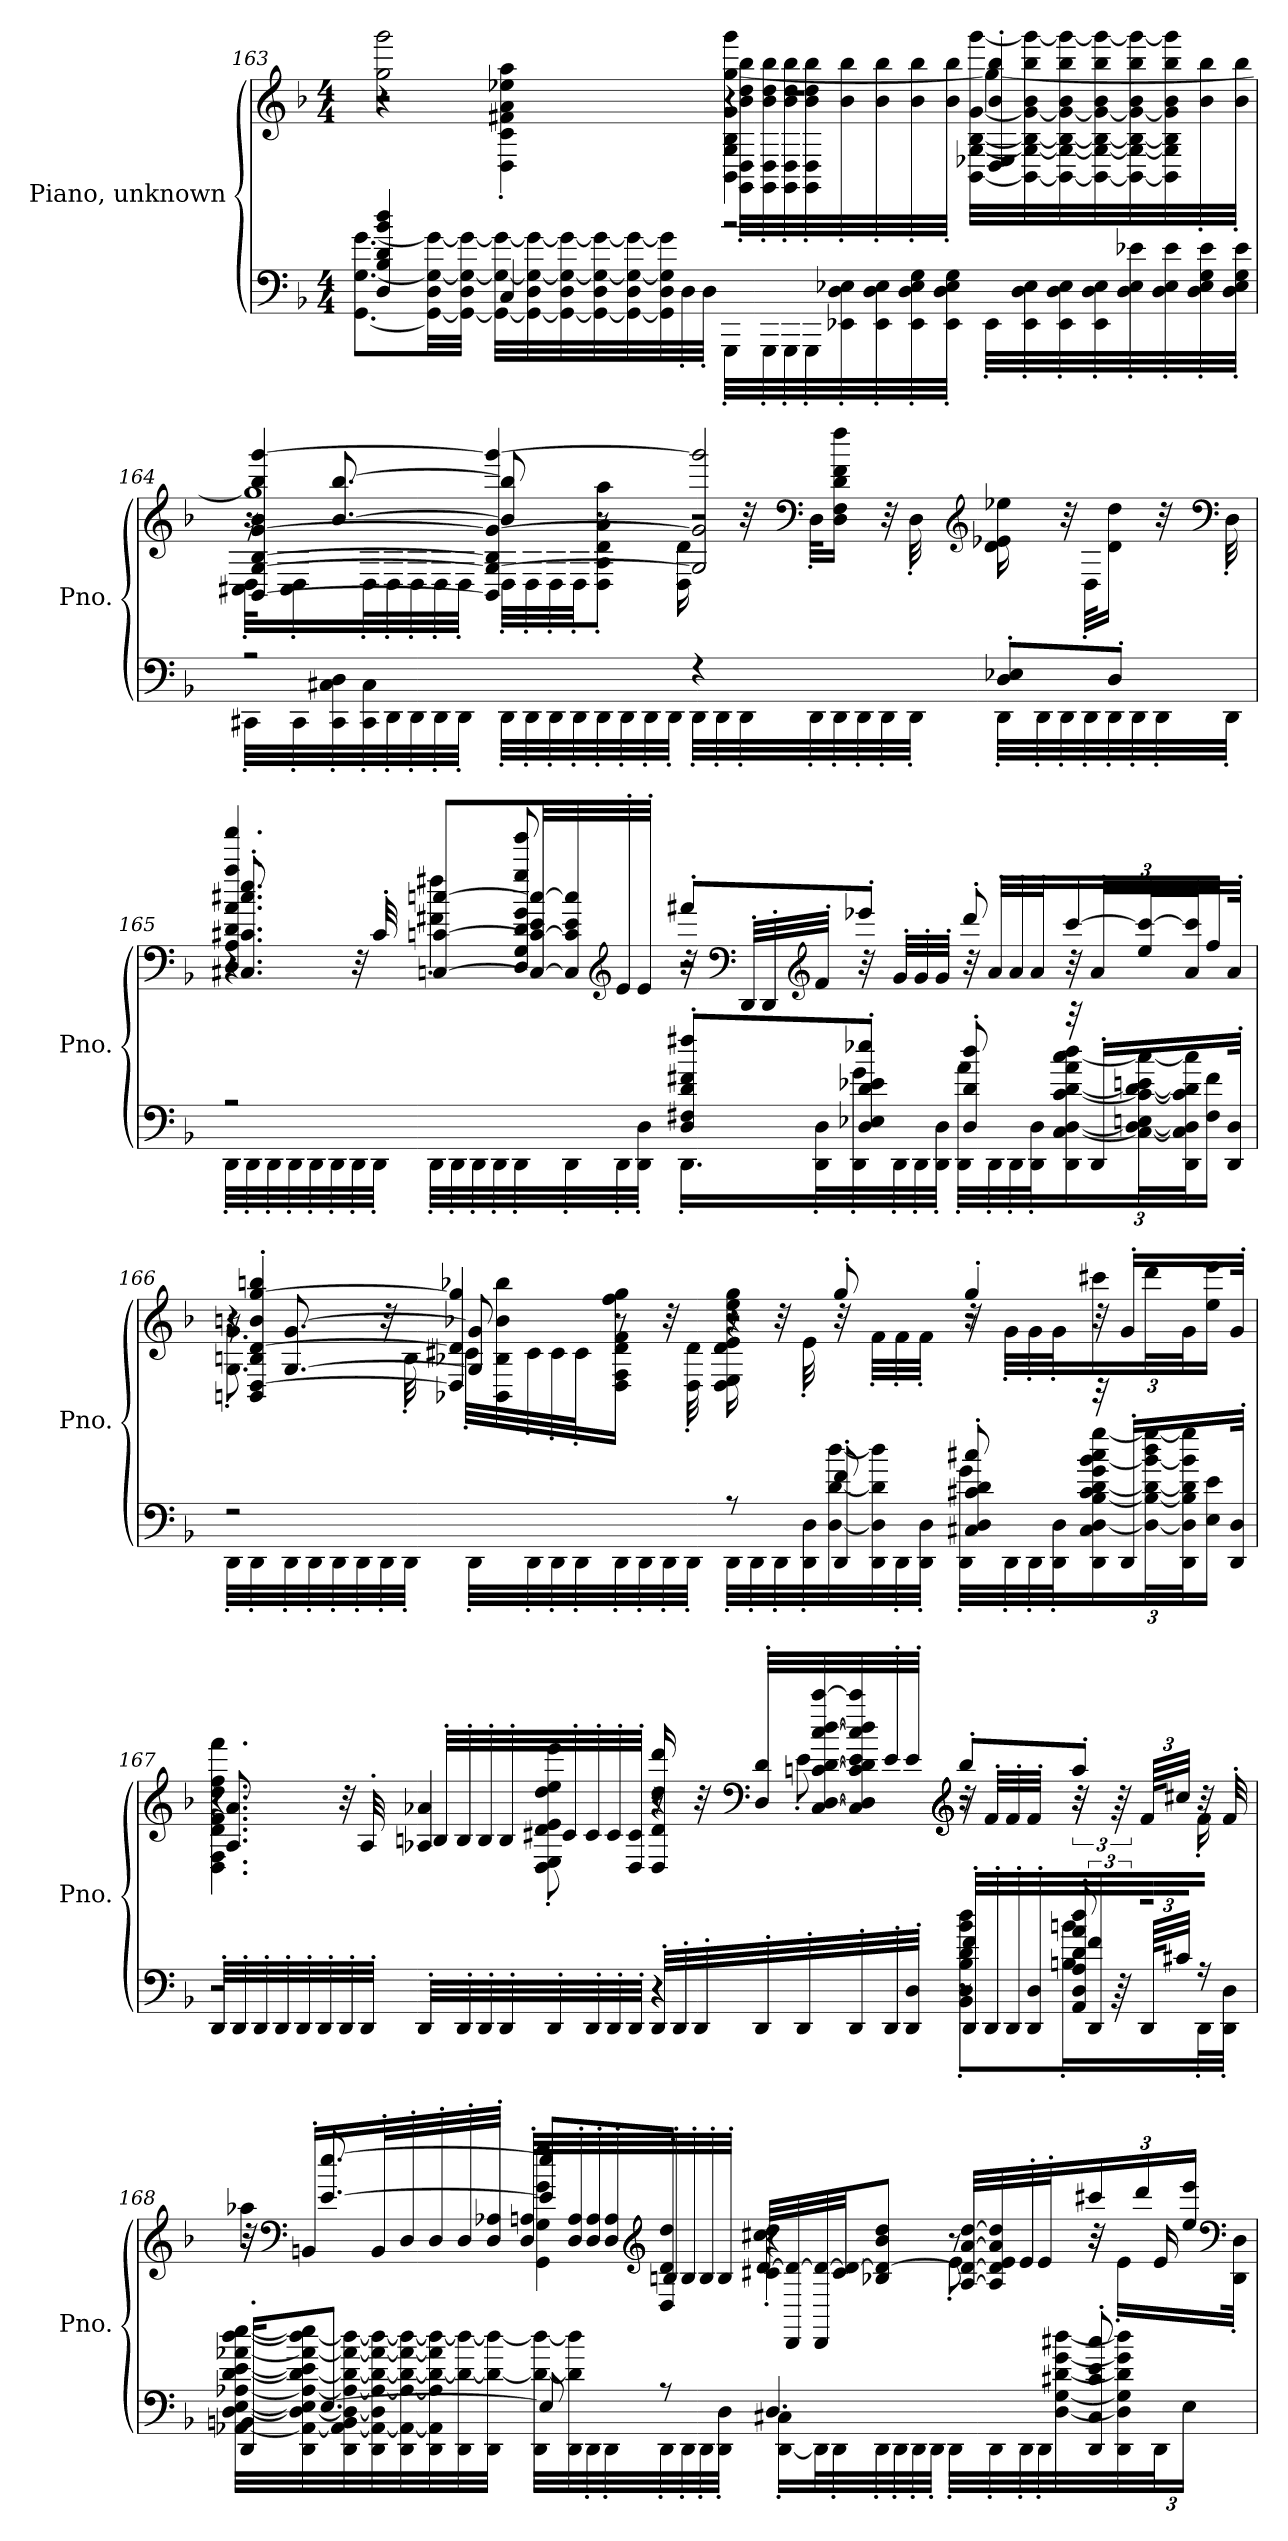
**kern	**kern
*part1	*part1
*staff2	*staff1
*I"Piano, unknown	*
*I'Pno.	*
!!LO:LB:g=z
*clefF4	*clefG2
*k[b-]	*k[b-]
*M4/4	*M4/4
=163	=163
*^	*^
*	*	*	*^
*	*	*	*	*^
4D/ 4B-/ 4d/ 4b-/ 4dd/	[8.GG\ [8.G\ [8.g\L	1r	2gg\ 2ggg\	2r	4r
.	32GG\_ 32D\ 32G\_ 32g\_LL	.	.	.	.
.	32GG\_ 32D\ 32G\_ 32g\_JJJ	.	.	.	.
4C/	32GG\_ 32G\_ 32g\_LLL	.	.	.	4D\' 4c\' 4f#X\' 4a\' 4ee-X\' 4aa\'
.	32GG\_ 32D\ 32G\_ 32g\_	.	.	.	.
.	32GG\_ 32D\ 32G\_ 32g\_	.	.	.	.
.	32GG\_ 32D\ 32G\_ 32g\_	.	.	.	.
.	32GG\_ 32D\ 32G\_ 32g\_	.	.	.	.
.	32GG\] 32D\ 32G\] 32g\]	.	.	.	.
.	32D'\	.	.	.	.
.	32D'\JJJ	.	.	.	.
2r	32GGG'\LLL	.	4BB-\ 4G\ 4B-\ 4g\ [4gg\ 4ggg\	4r	32GG\' 32D\' 32b-\' 32dd\' 32bb-\'LLL
.	32GGG'\	.	.	.	32GG\' 32D\' 32b-\' 32dd\' 32bb-\'
.	32GGG'\	.	.	.	32GG\' 32D\' 32b-\' 32dd\' 32bb-\'
.	32GGG'\	.	.	.	32GG\' 32D\' 32b-\' 32dd\' 32bb-\'
.	32EE-X\' 32D\' 32E-X\'	.	.	.	32b-\' 32bb-\'
.	32EE-\' 32D\' 32E-\'	.	.	.	32b-\' 32bb-\'
.	32EE-\' 32D\' 32E-\' 32G\'	.	.	.	32b-\' 32bb-\'
.	32EE-\' 32D\' 32E-\' 32G\'JJJ	.	.	.	32b-\' 32bb-\'JJJ
.	32EE-'\LLL	.	4gg\_	4D/' 4E-X/' 4b-/' 4bb-/'	[32BB-\ [32G\ [32B-\ [32g\ [32ggg\LLL
.	32EE-\' 32D\' 32E-\'	.	.	.	32BB-\_ 32G\_ 32B-\_ 32g\_ 32b-\ 32bb-\ 32ggg\_
.	32EE-\' 32D\' 32E-\'	.	.	.	32BB-\_ 32G\_ 32B-\_ 32g\_ 32b-\ 32bb-\ 32ggg\_
.	32EE-\' 32D\' 32E-\'	.	.	.	32BB-\_ 32G\_ 32B-\_ 32g\_ 32b-\ 32bb-\ 32ggg\_
.	32D\' 32E-\' 32e-X\'	.	.	.	32BB-\_ 32G\_ 32B-\_ 32g\_ 32b-\ 32bb-\ 32ggg\_
.	32D\' 32E-\' 32e-\'	.	.	.	32BB-\] 32G\] 32B-\] 32g\] 32b-\ 32bb-\ 32ggg\]
.	32D\' 32E-\' 32G\' 32e-\'	.	.	.	32b-\' 32bb-\'
.	32D\' 32E-\' 32G\' 32e-\'JJJ	.	.	.	32b-\' 32bb-\'JJJ
!!LO:LB:g=z	!!	!!	!!
=164	=164	=164	=164	=164	=164
2r	32CC#X'\LLL	16r	1gg]	[4BB-/ [4G/ [4B-/ [4g/ 4b-/ 4bb-/ [4ggg/	32C#X\' 32D\'KLL
.	32CC#'\	.	.	.	16C#\' 16D\'
.	32CC#\' 32C#X\' 32D\'	[8.b-/ [8.bb-/	.	.	.
.	32CC#\' 32C#\'	.	.	.	32D'\L
.	32DD'\	.	.	.	32D'\
.	32DD'\	.	.	.	32D'\
.	32DD'\	.	.	.	32D'\
.	32DD'\JJJ	.	.	.	32D'\JJJ
.	32DD'\LLL	8b-/] 8bb-/]	.	4BB-/] 4G/_ 4B-/] 4g/_ 4ggg/_	32D'\LLL
.	32DD'\	.	.	.	32D'\
.	32DD'\	.	.	.	32D'\
.	32DD'\	.	.	.	32D'\JJ
.	32DD'\	8r	.	.	8D\' 8A\' 8d\' 8a\' 8aa\'J
.	32DD'\	.	.	.	.
.	32DD'\	.	.	.	.
.	32DD'\JJJ	.	.	.	.
4r	32DD'\LLL	2r	.	2G/] 2g/] 2ggg/]	16D\ 16d\
.	32DD'\	.	.	.	.
.	32DD'\	.	.	.	32r
*	*	*clefF4	*	*	*
.	32DD'\	.	.	.	32D'\KLL
.	32DD'\	.	.	.	16D\ 16F\ 16d\ 16f\ 16ff\JJ
.	32DD'\	.	.	.	.
.	32DD'\	.	.	.	32r
.	32DD'\JJJ	.	.	.	32D'\
*	*	*clefG2	*	*	*
8D/' 8E-X/'L	32DD'\LLL	.	.	.	16d\ 16e-X\ 16ee-X\
.	32DD'\	.	.	.	.
.	32DD'\	.	.	.	32r
.	32DD'\	.	.	.	32D'\KLL
8D'/J	32DD'\	.	.	.	16d\ 16dd\JJ
.	32DD'\	.	.	.	.
.	32DD'\	.	.	.	32r
*	*	*clefF4	*	*	*
.	32DD'\JJJ	.	.	.	32D'\
*	*	*	*	*v	*v
!!LO:PB:g=z
=165	=165	=165	=165	=165
2r	32DD'\LLL	4.D/ 4.A/ 4.d/ 4.a/ 4.aa/ 4.aaa/	4r	8.C#X/' 8.c#X/' 8.cc#X/' 8.ee/'
.	32DD'\	.	.	.
.	32DD'\	.	.	.
.	32DD'\	.	.	.
.	32DD'\	.	.	.
.	32DD'\	.	.	.
.	32DD'\	.	.	32r
.	32DD'\JJJ	.	.	32c#'/
.	32DD'\LLL	.	4f#X\' 4ff#X\'	[8Cn/ [8cn/ [8ccn/L
.	32DD'\	.	.	.
.	32DD'\	.	.	.
.	32DD'\	.	.	.
.	32DD'\	8D/' 8G/' 8d/' 8g/' 8gg/' 8ggg/'	.	32C/_ 32c/_ 32e/ 32cc/_LL
.	32DD'\	.	.	32C/] 32c/] 32e/ 32cc/]
*	*	*clefG2	*	*
.	32DD'\	.	.	32e'/
.	32DD\' 32D\'JJJ	.	.	32e'/JJJ
8D/' 8F#X/' 8d/' 8f#X/' 8ff#X/'L	16.DD'\LL	8fff#X'/L	2r	32r
*	*	*clefF4	*	*
.	.	.	.	32DD'/LLL
.	.	.	.	32DD'/
*	*	*clefG2	*	*
.	32DD\' 32D\'L	.	.	32f#'/JJJ
8D/' 8E-X/' 8d/' 8e-X/' 8ee-X/'J	32DD\' 32g\'	8eee-X'/J	.	32r
.	32DD'\	.	.	32g'/LLL
.	32DD'\	.	.	32g'/
.	32DD\' 32D\'JJJ	.	.	32g'/JJJ
8D/' 8d/' 8dd/'	32DD\' 32a\'LLL	8ddd'/	.	32r
.	32DD'\	.	.	32a'/LLL
.	32DD'\	.	.	32a'/
.	32DD\' 32D\'J	.	.	32a'/J
*	*Xbrackettup	*	*	*Xbrackettup
32r	24DD\ [24C\ [24D\ [24c\ [24d\ 24a\ [24cc\ 24dd\	32r	.	[24ccc/
16DD'/LL	.	16a'/LL	.	.
.	48C\_ 48D\_ 48En\ 48c\_ 48d\_ 48en\ 48cc\_L	.	.	48ee/ 48ccc/_L
.	48DD\ 48C\] 48D\] 48c\] 48d\] 48cc\]J	.	.	48a/ 48ccc/]J
.	24F#\ 24f#\JJ	.	.	24ff#/JJ
32DD/' 32D/'JJk	.	32a'/JJk	.	.
!!LO:LB:g=z
=166	=166	=166	=166	=166
*	*	*	*	*^
2r	32DD'\LLL	16r	8.G\' 8.g\'	4BBn/' [4D/' 4Bn/' [4d/' 4bn/' [4gg/' 4bbn/'	4r
.	32DD'\	.	.	.	.
.	32DD'\	[8.G/ [8.g/	.	.	.
.	32DD'\	.	.	.	.
.	32DD'\	.	.	.	.
.	32DD'\	.	.	.	.
.	32DD'\	.	32r	.	.
.	32DD'\JJJ	.	32B'\	.	.
.	32DD'\LLL	8G/] 8g/]	32c#X'\LLL	4D/] 4d/] 4gg/]	4BB-X\ 4B-X\ 4b-X\ 4bb-X\
.	32DD'\	.	32c#'\	.	.
.	32DD'\	.	32c#'\	.	.
.	32DD'\	.	32c#'\J	.	.
.	32DD'\	8r	16D\ 16F\ 16d\ 16f\ 16ff\ 16gg\JJ	.	.
.	32DD'\	.	.	.	.
.	32DD'\	.	32r	.	.
.	32DD'\JJJ	.	32D\' 32d\'	.	.
8r	32DD'\LLL	8r	16D\ 16E\ 16d\ 16e\ 16ee\ 16gg\	4r	2r
.	32DD'\	.	.	.	.
.	32DD'\	.	32r	.	.
.	32DD\' 32D\'	.	32e'\	.	.
8DD/' 8f/'	[32D\ [32d\ [32dd\	8gg'/	32r	.	.
.	32DD\ 32D\] 32d\] 32dd\]	.	32f'\LLL	.	.
.	32DD'\	.	32f'\	.	.
.	32DD\' 32D\'JJJ	.	32f'\JJJ	.	.
8C#X/' 8D/' 8c#X/' 8d/' 8cc#X/'	32DD\' 32g\'LLL	4gg'/	32r	8r	.
.	32DD'\	.	32g'\LLL	.	.
.	32DD'\	.	32g'\	.	.
.	32DD\' 32D\'J	.	32g'\J	.	.
32r	24DD\ 24C#\ [24D\ [24B-\ 24c#\ [24d\ 24g\ [24b-\ 24cc#\ [24gg\	.	24ccc#X\	32r	.
16DD'/LL	.	.	.	16g'/LL	.
.	48D\_ 48B-\_ 48d\_ 48b-\_ 48dd\ 48gg\_L	.	48ddd\L	.	.
.	48DD\ 48D\] 48B-\] 48d\] 48b-\] 48gg\]J	.	48g\J	.	.
.	24E\ 24e\JJ	.	24ee\ 24eee\JJ	.	.
32DD/' 32D/'JJk	.	.	.	32g'/JJk	.
*	*	*	*	*v	*v
!!LO:LB:g=z
=167	=167	=167	=167	=167
*	*^	*	*	*
2r	2r	32DD'/LLL	4r	4.D\ 4.F\ 4.d\ 4.f\ 4.dd\ 4.ff\ 4.fff\	8.A/ 8.a/
.	.	32DD'/	.	.	.
.	.	32DD'/	.	.	.
.	.	32DD'/	.	.	.
.	.	32DD'/	.	.	.
.	.	32DD'/	.	.	.
.	.	32DD'/	.	.	32r
.	.	32DD'/JJJ	.	.	32A'/
.	.	32DD'/LLL	4A-X/ 4a-X/	.	32Bn'/LLL
.	.	32DD'/	.	.	32B'/
.	.	32DD'/	.	.	32B'/
.	.	32DD'/	.	.	32B'/
.	.	32DD'/	.	8D\' 8E\' 8d\' 8e\' 8dd\' 8ee\' 8eee\'	32c#X'/
.	.	32DD'/	.	.	32c#'/
.	.	32DD'/	.	.	32c#'/
.	.	32DD'/JJJ	.	.	32D/' 32c#/'JJJ
4r	4r	32DD'/LLL	4r	8r	16D/ 16d/ 16dd/ 16ddd/
.	.	32DD'/	.	.	.
.	.	32DD'/	.	.	32r
*	*	*	*clefF4	*	*
.	.	32DD'/	.	.	32D/' 32d/'LLL
.	.	32DD'/	.	8e'\	[32C/ [32D/ [32cn/ [32d/ [32cc/ [32dd/ [32ccc/
.	.	32DD'/	.	.	32C/] 32D/] 32c/] 32d/] 32e/ 32cc/] 32dd/] 32ccc/]
.	.	32DD'/	.	.	32e'/
.	.	32DD/' 32D/'JJJ	.	.	32e'/JJJ
*	*	*	*clefG2	*	*
8r	8BB-\' 8D\' 8B-\' 8d\' 8b-\' 8dd\'L	32DD/' 32f/'LLL	8bb-'/L	8r	32r
.	.	32DD'/	.	.	32f'/LLL
.	.	32DD'/	.	.	32f'/
.	.	32DD/' 32D/'	.	.	32f'/JJJ
*	*	*brackettup	*	*	*brackettup
8AA/' 8D/' 8A/' 8d/' 8a/' 8dd/'	16Bn\' 16bn\'L	48DD/ 48f/JJJ	8aa'/J	16r	48r
.	.	96r	.	.	96r
.	.	96DD/KLLL	.	.	96f/KLLL
.	.	48c#X/JJJ	.	.	48cc#X/JJJ
.	32DD'\L	16r	.	16f'\	32r
.	32DD\' 32D\'JJJ	.	.	.	32f'/
*	*v	*v	*	*	*
!!LO:LB:g=z	!!	!!
=168	=168	=168	=168	=168
16DD/' 16BBn/'KL	[32AA-X\ [32D\ [32E\ [32A-X\ [32d\ [32e\ [32a-X\ [32dd\ [32ee\LLL	16r	4aa-X\	32r
*	*	*clefF4	*	*
.	32DD\ 32AA-\_ 32D\_ 32E\] 32A-\_ 32d\_ 32e\] 32a-\_ 32dd\_ 32ee\]	.	.	16BBn'/LL
[8.E/J	32DD\ 32AA-\_ 32BB\ 32D\_ 32A-\_ 32d\_ 32a-\_ 32dd\_	[8.e/ [8.ee/	.	.
.	32DD\ 32AA-\_ 32D\] 32A-\_ 32d\_ 32a-\_ 32dd\_	.	.	32BB'/L
.	32DD\ 32AA-\_ 32A-\_ 32d\_ 32a-\_ 32dd\_	.	.	32D'/
.	32DD\ 32AA-\] 32A-\] 32d\_ 32a-\] 32dd\_	.	.	32D'/
.	32DD\ 32d\_ 32dd\_	.	.	32D'/
.	32DD\ 32d\_ 32dd\_JJJ	.	.	32D/' 32A-X/'JJJ
8E/]	32DD\ 32d\_ 32dd\_LLL	8e/] 8ee/]L	4GG\ 4G\ 4g\ 4gg\	32D/' 32An/'LLL
.	32DD\ 32d\] 32dd\]	.	.	32D/' 32A/'
.	32DD'\	.	.	32D/' 32A/'
.	32DD'\	.	.	32D/' 32A/'
*	*	*clefG2	*	*
8r	32DD'\	8D/' 8d/' 8dd/'J	.	32Bn'/
.	32DD'\	.	.	32B'/
.	32DD'\	.	.	32B'/
.	32DD\' 32D\'JJJ	.	.	32B'/JJJ
4.D/	[16DD\' 16C#X\'LL	4r	4c#X\' 4cc#X\' 4dd\'	[32d/LLL
.	.	.	.	32DD/ 32d/_
.	32DD\L]	.	.	32DD/ 32d/_
.	32DD'\	.	.	32c#/ 32d/_JJ
.	32DD'\	.	.	8B-X/ 8d/_ 8b-/ 8dd/J
.	32DD'\	.	.	.
.	32DD'\	.	.	.
.	32DD'\JJJ	.	.	.
.	32DD'\LLL	8r	8e'\	[32A/ 32d/_ [32a/ [32dd/LLL
.	32DD'\	.	.	32A/] 32d/] 32e/ 32a/] 32dd/]
.	32DD'\	.	.	32e'/
.	32DD'\	.	.	32e'/J
*	*	*	*	*Xbrackettup
8DD/' 8C#/' 8c#X/' 8e/' 8cc#X/'	[32D\ [32G\ [32d\ [32g\ [32dd\	16r	32r	24ccc#X/
.	32DD\ 32D\] 32G\] 32d\] 32g\] 32dd\]	.	16e'\LL	.
.	.	.	.	24ddd/
*	*Xbrackettup	*	*	*
.	48DD\J	16e/	.	.
.	24E\JJ	.	.	24ee/ 24eee/JJ
*	*	*clefF4	*	*
.	.	.	32DD\' 32D\'JJk	.
*v	*v	*	*	*
*	*v	*v	*v
=	=
*-	*-
